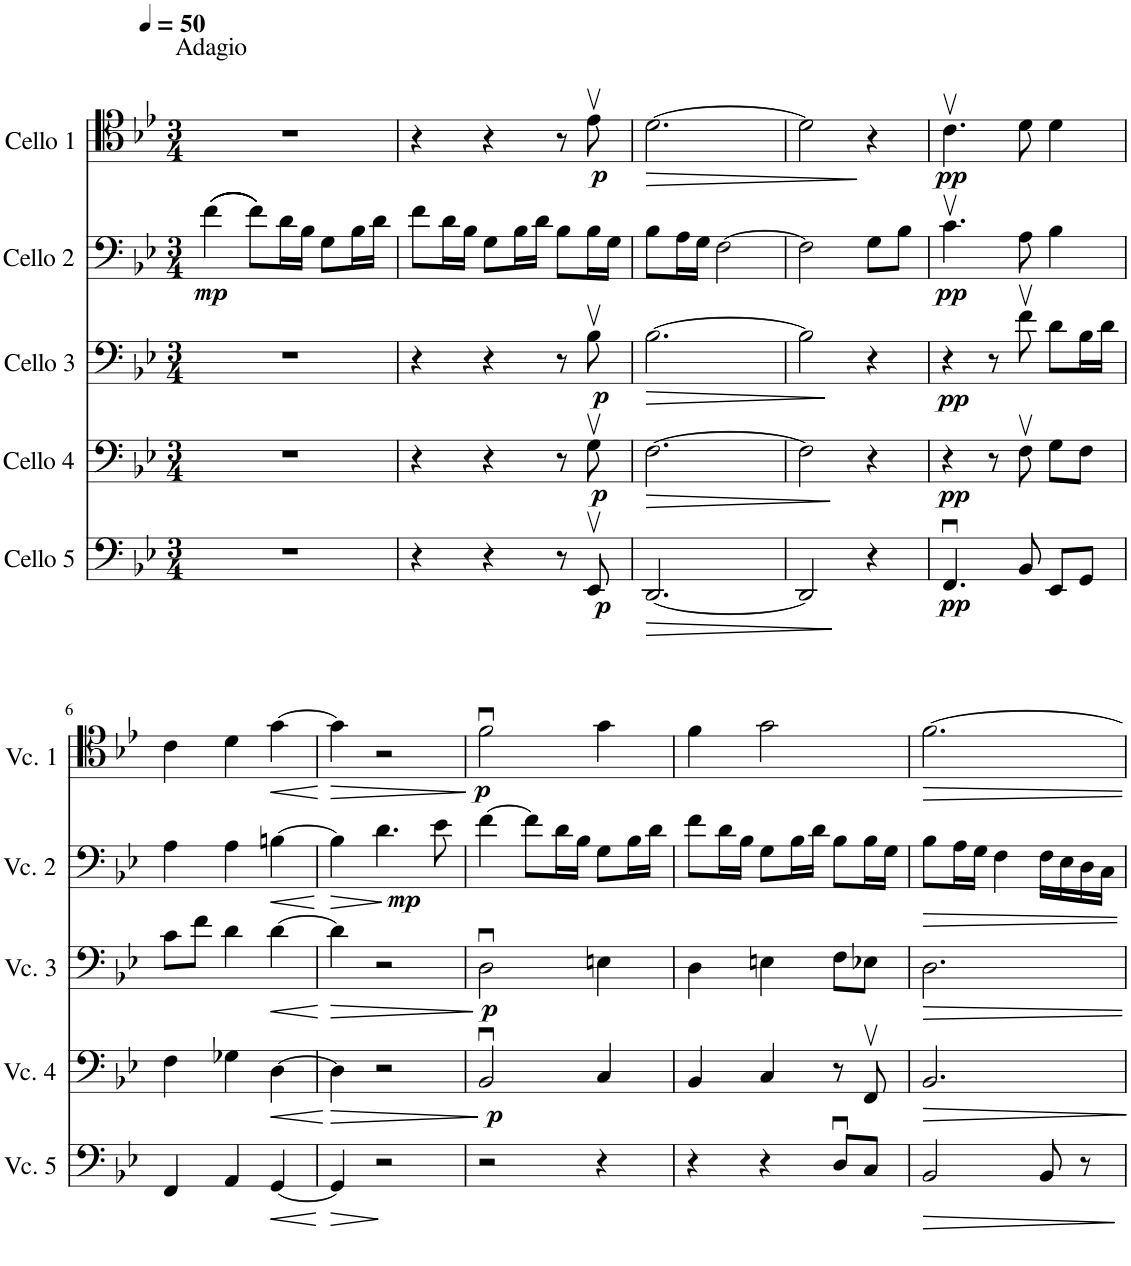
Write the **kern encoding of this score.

**kern	**dynam	**kern	**dynam	**kern	**dynam	**kern	**dynam	**kern	**dynam
*part5	*part5	*part4	*part4	*part3	*part3	*part2	*part2	*part1	*part1
*staff5	*staff5	*staff4	*staff4	*staff3	*staff3	*staff2	*staff2	*staff1	*staff1
*I"Cello 5	*	*I"Cello 4	*	*I"Cello 3	*	*I"Cello 2	*	*I"Cello 1	*
*clefF4	*	*clefF4	*	*clefF4	*	*clefF4	*	*clefC4	*
*k[b-e-]	*	*k[b-e-]	*	*k[b-e-]	*	*k[b-e-]	*	*k[b-e-]	*
*M3/4	*	*M3/4	*	*M3/4	*	*M3/4	*	*M3/4	*
*MM50	*	*MM50	*	*MM50	*	*MM50	*	*MM50	*
=1	=1	=1	=1	=1	=1	=1	=1	=1	=1
!	!	!	!	!	!	!	!	!LO:TX:a:t=Adagio	!
!	!	!	!	!	!	!	!LO:DY:b	!	!
2.r	.	2.r	.	2.r	.	(((((4f\	mp	2.r	.
.	.	.	.	.	.	8f\L)))))	.	.	.
.	.	.	.	.	.	16d\L	.	.	.
.	.	.	.	.	.	16B-\JJ	.	.	.
.	.	.	.	.	.	8G\L	.	.	.
.	.	.	.	.	.	16B-\L	.	.	.
.	.	.	.	.	.	16d\JJ	.	.	.
=2	=2	=2	=2	=2	=2	=2	=2	=2	=2
4r	.	4r	.	4r	.	8f\L	.	4r	.
.	.	.	.	.	.	16d\L	.	.	.
.	.	.	.	.	.	16B-\JJ	.	.	.
4r	.	4r	.	4r	.	8G\L	.	4r	.
.	.	.	.	.	.	16B-\L	.	.	.
.	.	.	.	.	.	16d\JJ	.	.	.
8r	.	8r	.	8r	.	8B-\L	.	8r	.
!	!LO:DY:b	!	!LO:DY:b	!	!LO:DY:b	!	!	!	!LO:DY:b
8EE-v/	p	8Gv\	p	8B-v\	p	16B-\L	.	8e-v\	p
.	.	.	.	.	.	16G\JJ	.	.	.
=3	=3	=3	=3	=3	=3	=3	=3	=3	=3
!	!LO:HP:b	!	!LO:HP:b	!	!LO:HP:b	!	!	!	!LO:HP:b
[2.DD/	>	[2.F\	>	[2.B-\	>	8B-\L	.	[2.d\	>
.	.	.	.	.	.	16A\L	.	.	.
.	.	.	.	.	.	16G\JJ	.	.	.
.	.	.	.	.	.	[2F\	.	.	.
.	]	.	]	.	]	.	.	.	.
=4	=4	=4	=4	=4	=4	=4	=4	=4	=4
2DD/]	.	2F\]	.	2B-\]	.	2F\]	.	2d\]	.
4r	.	4r	.	4r	.	8G\L	.	4r	]
.	.	.	.	.	.	8B-\J	.	.	.
=5	=5	=5	=5	=5	=5	=5	=5	=5	=5
!	!LO:DY:b	!	!LO:DY:b	!	!LO:DY:b	!	!LO:DY:b	!	!LO:DY:b
4.FFu/	pp	4r	pp	4r	pp	4.cv\	pp	4.cv\	pp
.	.	8r	.	8r	.	.	.	.	.
8BB-/	.	8Fv\	.	8fv\	.	8A\	.	8d\	.
8EE-/L	.	8G\L	.	8d\L	.	4B-\	.	4d\	.
8GG/J	.	8F\J	.	16B-\L	.	.	.	.	.
.	.	.	.	16d\JJ	.	.	.	.	.
!!LO:LB:g=z
=6	=6	=6	=6	=6	=6	=6	=6	=6	=6
4FF/	.	4F\	.	8c\L	.	4A\	.	4c\	.
.	.	.	.	8f\J	.	.	.	.	.
4AA/	.	4G-X\	.	4d\	.	4A\	.	4d\	.
!	!LO:HP:b	!	!LO:HP:b	!	!LO:HP:b	!	!LO:HP:b	!	!LO:HP:b
[4GG/	<	[4D\	<	[4d\	<	[4Bn\	<	[4g\	<
.	[	.	[	.	[	.	[	.	[
=7	=7	=7	=7	=7	=7	=7	=7	=7	=7
!	!LO:HP:b	!	!LO:HP:b	!	!LO:HP:b	!	!LO:HP:b	!	!LO:HP:b
4GG/]	>	4D\]	>	4d\]	>	4B\]	>	4g\]	>
!	!	!	!	!	!	!	!LO:DY:b	!	!
2r	.	2r	.	2r	.	4.d\	mp	2r	.
.	.	.	.	.	.	8e-\	.	.	.
.	]	.	]	.	]	.	]	.	]
=8	=8	=8	=8	=8	=8	=8	=8	=8	=8
!	!	!	!LO:DY:b	!	!LO:DY:b	!	!	!	!LO:DY:b
2r	.	2BB-u/	p	2Du\	p	[4f\	.	2fu\	p
.	.	.	.	.	.	8f\L]	.	.	.
.	.	.	.	.	.	16d\L	.	.	.
.	.	.	.	.	.	16B-\JJ	.	.	.
4r	.	4C/	.	4En\	.	8G\L	.	4g\	.
.	.	.	.	.	.	16B-\L	.	.	.
.	.	.	.	.	.	16d\JJ	.	.	.
=9	=9	=9	=9	=9	=9	=9	=9	=9	=9
4r	.	4BB-/	.	4D\	.	8f\L	.	4f\	.
.	.	.	.	.	.	16d\L	.	.	.
.	.	.	.	.	.	16B-\JJ	.	.	.
4r	.	4C/	.	4En\	.	8G\L	.	2g\	.
.	.	.	.	.	.	16B-\L	.	.	.
.	.	.	.	.	.	16d\JJ	.	.	.
8Du/L	.	8r	.	8F\L	.	8B-\L	.	.	.
8C/J	.	8FFv/	.	8E-X\J	.	16B-\L	.	.	.
.	.	.	.	.	.	16G\JJ	.	.	.
=10	=10	=10	=10	=10	=10	=10	=10	=10	=10
!	!LO:HP:b	!	!LO:HP:b	!	!	!	!	!	!
2BB-/	>	2.BB-/	>	2.D\	.	8B-\L	.	[2.f\	.
.	.	.	.	.	.	16A\L	.	.	.
.	.	.	.	.	.	16G\JJ	.	.	.
.	.	.	.	.	.	4F\	.	.	.
8BB-/	.	.	.	.	.	16F\LL	.	.	.
.	.	.	.	.	.	16E-\	.	.	.
8r	.	.	.	.	.	16D\	.	.	.
.	.	.	.	.	.	16C\JJ	.	.	.
.	]	.	]	.	.	.	.	.	.
=	=	=	=	=	=	=	=	=	=
*-	*-	*-	*-	*-	*-	*-	*-	*-	*-
